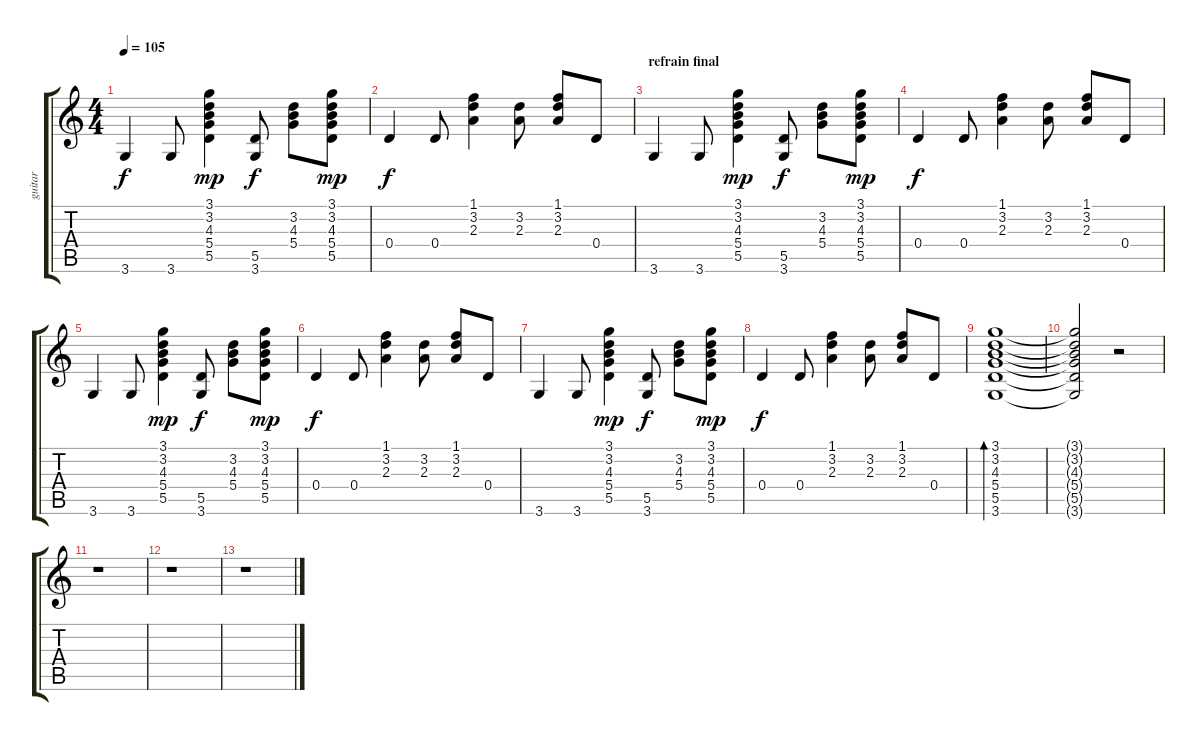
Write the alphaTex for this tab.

\track ("guitar" "guitar") {instrument acousticguitarsteel}
\staff {score tabs}
\tuning (E4 B3 G3 D3 A2 E2) {hide}
\ts (4 4)
\tempo 105
\clef g2
\ks c
3.6.4{dy f} 3.6.8 (3.1 3.2 4.3 5.4 5.5).4{dy mp} (5.5 3.6).8{dy f} (3.2 4.3 5.4).8 (3.1 3.2 4.3 5.4 5.5).8{dy mp} |
0.4.4{dy f} 0.4.8 (1.1 3.2 2.3).4 (3.2 2.3).8 (1.1 3.2 2.3).8 0.4.8 |
\section ("" "refrain final")
3.6.4 3.6.8 (3.1 3.2 4.3 5.4 5.5).4{dy mp} (5.5 3.6).8{dy f} (3.2 4.3 5.4).8 (3.1 3.2 4.3 5.4 5.5).8{dy mp} |
0.4.4{dy f} 0.4.8 (1.1 3.2 2.3).4 (3.2 2.3).8 (1.1 3.2 2.3).8 0.4.8 |
3.6.4 3.6.8 (3.1 3.2 4.3 5.4 5.5).4{dy mp} (5.5 3.6).8{dy f} (3.2 4.3 5.4).8 (3.1 3.2 4.3 5.4 5.5).8{dy mp} |
0.4.4{dy f} 0.4.8 (1.1 3.2 2.3).4 (3.2 2.3).8 (1.1 3.2 2.3).8 0.4.8 |
3.6.4 3.6.8 (3.1 3.2 4.3 5.4 5.5).4{dy mp} (5.5 3.6).8{dy f} (3.2 4.3 5.4).8 (3.1 3.2 4.3 5.4 5.5).8{dy mp} |
0.4.4{dy f} 0.4.8 (1.1 3.2 2.3).4 (3.2 2.3).8 (1.1 3.2 2.3).8 0.4.8 |
(3.1 3.2 4.3 5.4 5.5 3.6).1{bd 120} |
(3.1{t} 3.2{t} 4.3{t} 5.4{t} 5.5{t} 3.6{t}).2 r.2 |
r.1 |
r.1 |
r.1
